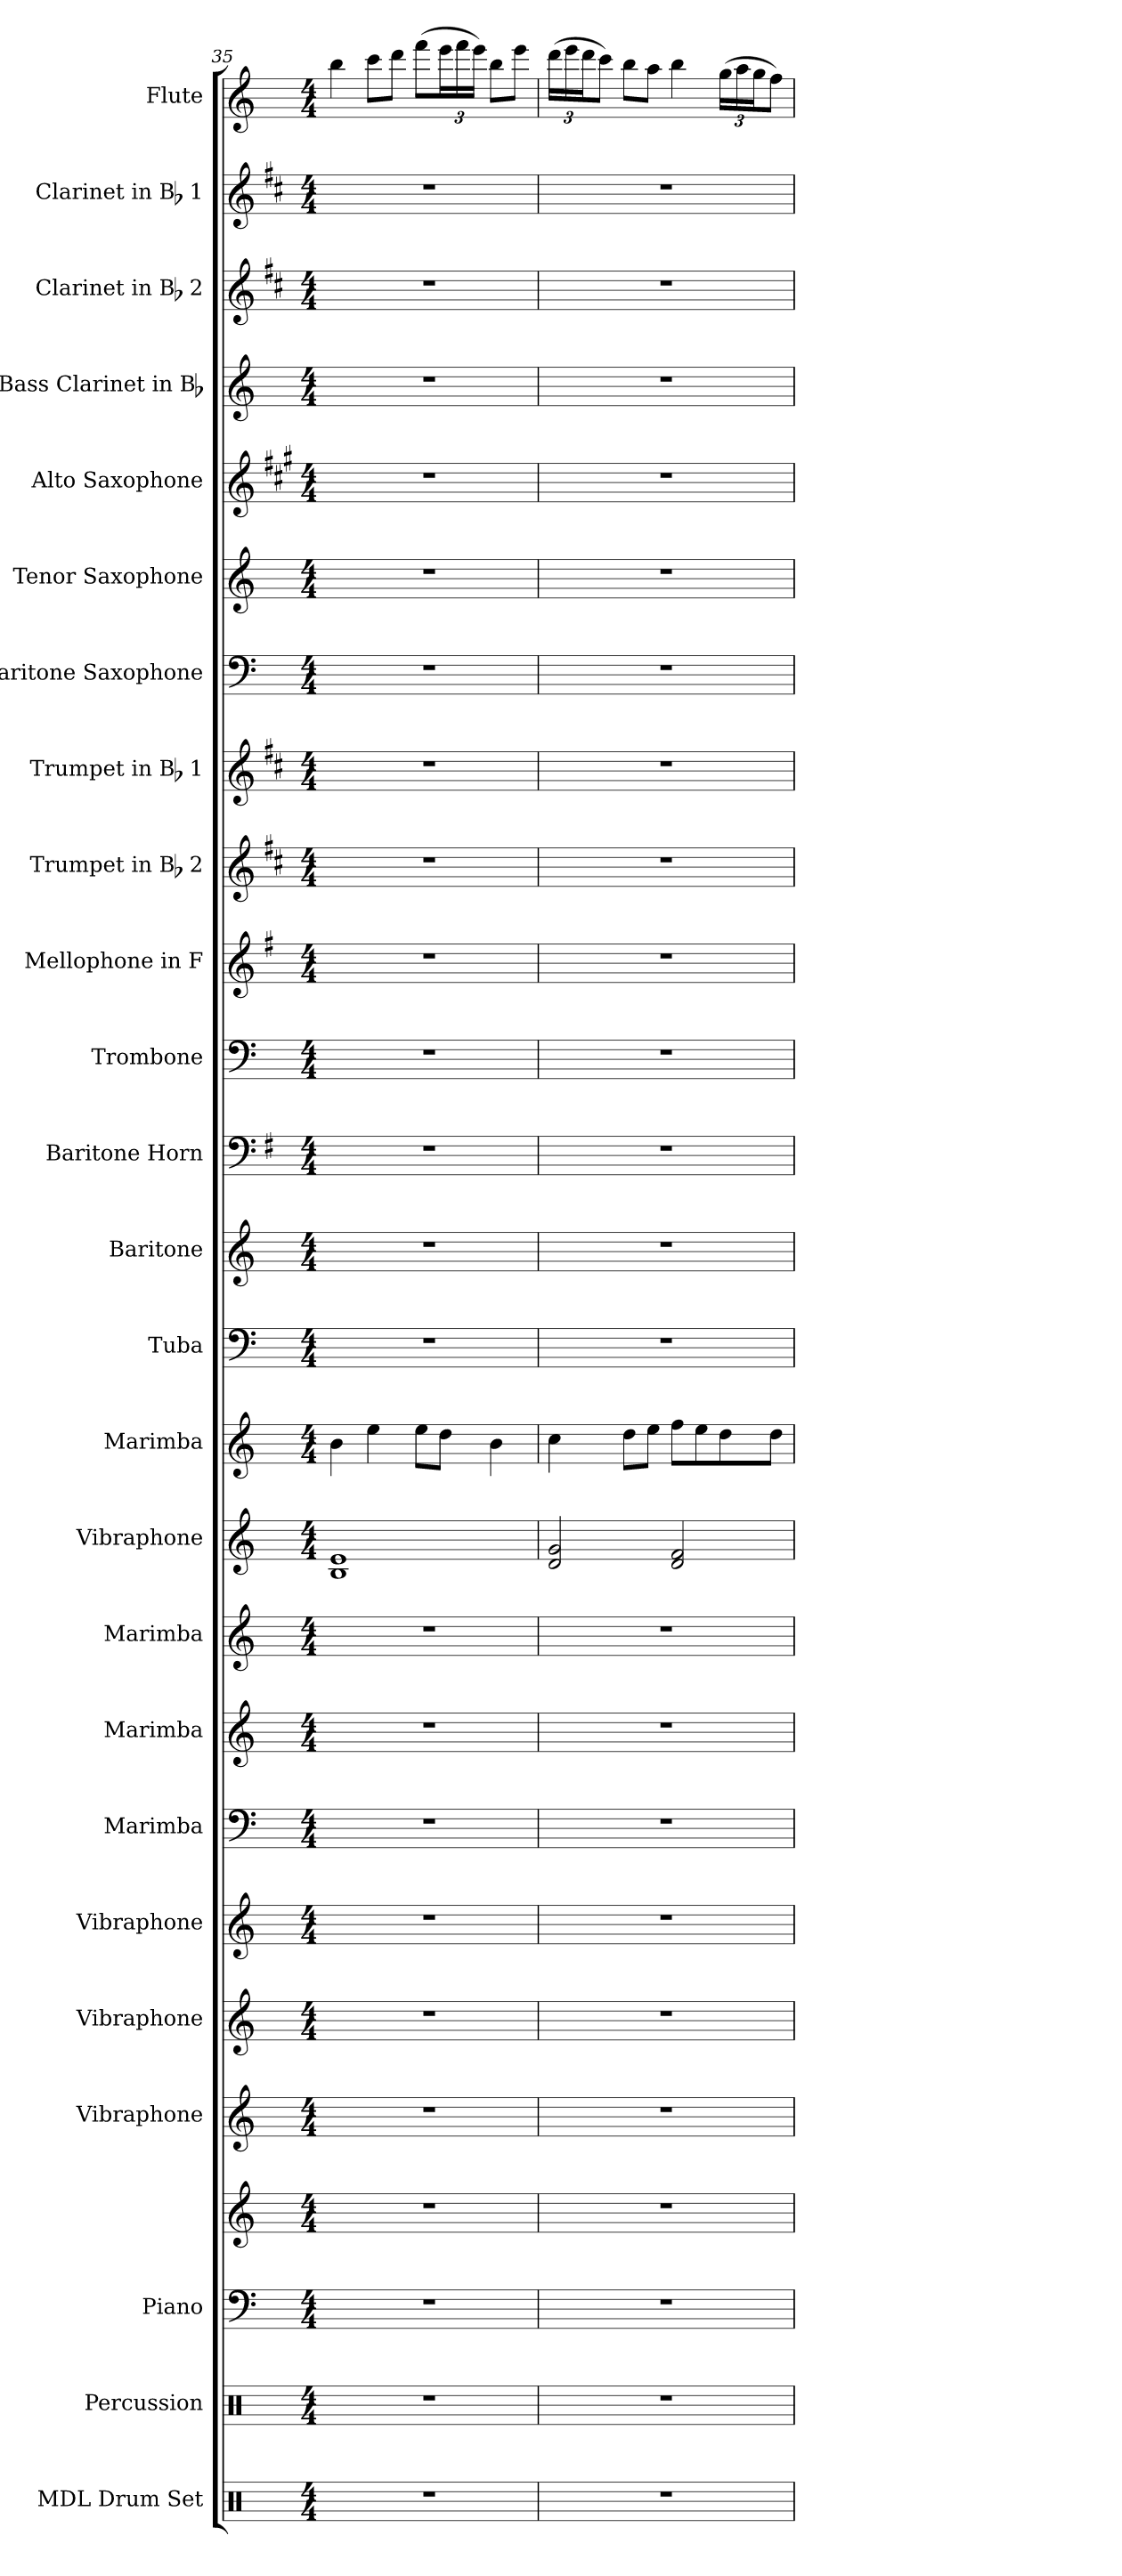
**kern	**kern	**kern	**kern	**kern	**kern	**kern	**kern	**kern	**kern	**kern	**kern	**kern	**kern	**kern	**kern	**kern	**kern	**kern	**kern	**kern	**kern	**kern	**kern	**kern	**kern
*part25	*part24	*part23	*part23	*part22	*part21	*part20	*part19	*part18	*part17	*part16	*part15	*part14	*part13	*part12	*part11	*part10	*part9	*part8	*part7	*part6	*part5	*part4	*part3	*part2	*part1
*staff26	*staff25	*staff24	*staff23	*staff22	*staff21	*staff20	*staff19	*staff18	*staff17	*staff16	*staff15	*staff14	*staff13	*staff12	*staff11	*staff10	*staff9	*staff8	*staff7	*staff6	*staff5	*staff4	*staff3	*staff2	*staff1
*I"MDL Drum Set	*I"Percussion	*I"Piano	*	*I"Vibraphone	*I"Vibraphone	*I"Vibraphone	*I"Marimba	*I"Marimba	*I"Marimba	*I"Vibraphone	*I"Marimba	*I"Tuba	*I"Baritone	*I"Baritone Horn	*I"Trombone	*I"Mellophone in F	*I"Trumpet in Bb 2	*I"Trumpet in Bb 1	*I"Baritone Saxophone	*I"Tenor Saxophone	*I"Alto Saxophone	*I"Bass Clarinet in Bb	*I"Clarinet in Bb 2	*I"Clarinet in Bb 1	*I"Flute
*I'D. S.	*I'Perc.	*I'Pno.	*	*I'Vib.	*I'Vib.	*I'Vib.	*I'Mrm.	*I'Mrm.	*I'Mrm.	*I'Vib.	*I'Mar.	*I'Tba.	*I'Bar.	*I'Bar. Hn.	*I'Tbn.	*I'Mln.	*I'Tpt. 2	*I'Tpt. 1	*I'Bari. Sax.	*I'Ten. Sax.	*I'Alto Sax.	*I'B. Cl.	*I'Cl. 2	*I'Cl. 1	*I'Fl.
*clefX	*clefX	*clefF4	*clefG2	*clefG2	*clefG2	*clefG2	*clefF4	*clefG2	*clefG2	*clefG2	*clefG2	*clefF4	*clefG2	*clefF4	*clefF4	*clefG2	*clefG2	*clefG2	*clefF4	*clefG2	*clefG2	*clefG2	*clefG2	*clefG2	*clefG2
*	*	*	*	*	*	*	*	*	*	*	*	*	*ITrd8c14	*ITrd4c7	*	*ITrd4c7	*ITrd1c2	*ITrd1c2	*ITrd12c21	*ITrd8c14	*ITrd5c9	*ITrd8c14	*ITrd1c2	*ITrd1c2	*
*k[]	*k[]	*k[]	*k[]	*k[]	*k[]	*k[]	*k[]	*k[]	*k[]	*k[]	*k[]	*k[]	*k[]	*k[]	*k[]	*k[]	*k[]	*k[]	*k[]	*k[]	*k[]	*k[]	*k[]	*k[]	*k[]
*M4/4	*M4/4	*M4/4	*M4/4	*M4/4	*M4/4	*M4/4	*M4/4	*M4/4	*M4/4	*M4/4	*M4/4	*M4/4	*M4/4	*M4/4	*M4/4	*M4/4	*M4/4	*M4/4	*M4/4	*M4/4	*M4/4	*M4/4	*M4/4	*M4/4	*M4/4
=35	=35	=35	=35	=35	=35	=35	=35	=35	=35	=35	=35	=35	=35	=35	=35	=35	=35	=35	=35	=35	=35	=35	=35	=35	=35
1r	1r	1r	1r	1r	1r	1r	1r	1r	1r	1B 1e	4b\	1r	1r	1r	1r	1r	1r	1r	1r	1r	1r	1r	1r	1r	4bb\
.	.	.	.	.	.	.	.	.	.	.	4ee\	.	.	.	.	.	.	.	.	.	.	.	.	.	8ccc\L
.	.	.	.	.	.	.	.	.	.	.	.	.	.	.	.	.	.	.	.	.	.	.	.	.	8ddd\J
.	.	.	.	.	.	.	.	.	.	.	8ee\L	.	.	.	.	.	.	.	.	.	.	.	.	.	(>8fff\L
*	*	*	*	*	*	*	*	*	*	*	*	*	*	*	*	*	*	*	*	*	*	*	*	*	*Xbrackettup
.	.	.	.	.	.	.	.	.	.	.	8dd\J	.	.	.	.	.	.	.	.	.	.	.	.	.	24eee\L
.	.	.	.	.	.	.	.	.	.	.	.	.	.	.	.	.	.	.	.	.	.	.	.	.	24fff\
.	.	.	.	.	.	.	.	.	.	.	.	.	.	.	.	.	.	.	.	.	.	.	.	.	24eee\JJ)
.	.	.	.	.	.	.	.	.	.	.	4b\	.	.	.	.	.	.	.	.	.	.	.	.	.	8bb\L
.	.	.	.	.	.	.	.	.	.	.	.	.	.	.	.	.	.	.	.	.	.	.	.	.	8eee\J
=36	=36	=36	=36	=36	=36	=36	=36	=36	=36	=36	=36	=36	=36	=36	=36	=36	=36	=36	=36	=36	=36	=36	=36	=36	=36
1r	1r	1r	1r	1r	1r	1r	1r	1r	1r	2d/ 2g/	4cc\	1r	1r	1r	1r	1r	1r	1r	1r	1r	1r	1r	1r	1r	(>24ddd\LL
.	.	.	.	.	.	.	.	.	.	.	.	.	.	.	.	.	.	.	.	.	.	.	.	.	24eee\
.	.	.	.	.	.	.	.	.	.	.	.	.	.	.	.	.	.	.	.	.	.	.	.	.	24ddd\J
.	.	.	.	.	.	.	.	.	.	.	.	.	.	.	.	.	.	.	.	.	.	.	.	.	8ccc\J)
.	.	.	.	.	.	.	.	.	.	.	8dd\L	.	.	.	.	.	.	.	.	.	.	.	.	.	8bb\L
.	.	.	.	.	.	.	.	.	.	.	8ee\J	.	.	.	.	.	.	.	.	.	.	.	.	.	8aa\J
.	.	.	.	.	.	.	.	.	.	2d/ 2f/	8ff\L	.	.	.	.	.	.	.	.	.	.	.	.	.	4bb\
.	.	.	.	.	.	.	.	.	.	.	8ee\	.	.	.	.	.	.	.	.	.	.	.	.	.	.
.	.	.	.	.	.	.	.	.	.	.	8dd\	.	.	.	.	.	.	.	.	.	.	.	.	.	(>24gg\LL
.	.	.	.	.	.	.	.	.	.	.	.	.	.	.	.	.	.	.	.	.	.	.	.	.	24aa\
.	.	.	.	.	.	.	.	.	.	.	.	.	.	.	.	.	.	.	.	.	.	.	.	.	24gg\J
.	.	.	.	.	.	.	.	.	.	.	8dd\J	.	.	.	.	.	.	.	.	.	.	.	.	.	8ff\J)
=	=	=	=	=	=	=	=	=	=	=	=	=	=	=	=	=	=	=	=	=	=	=	=	=	=
*-	*-	*-	*-	*-	*-	*-	*-	*-	*-	*-	*-	*-	*-	*-	*-	*-	*-	*-	*-	*-	*-	*-	*-	*-	*-
